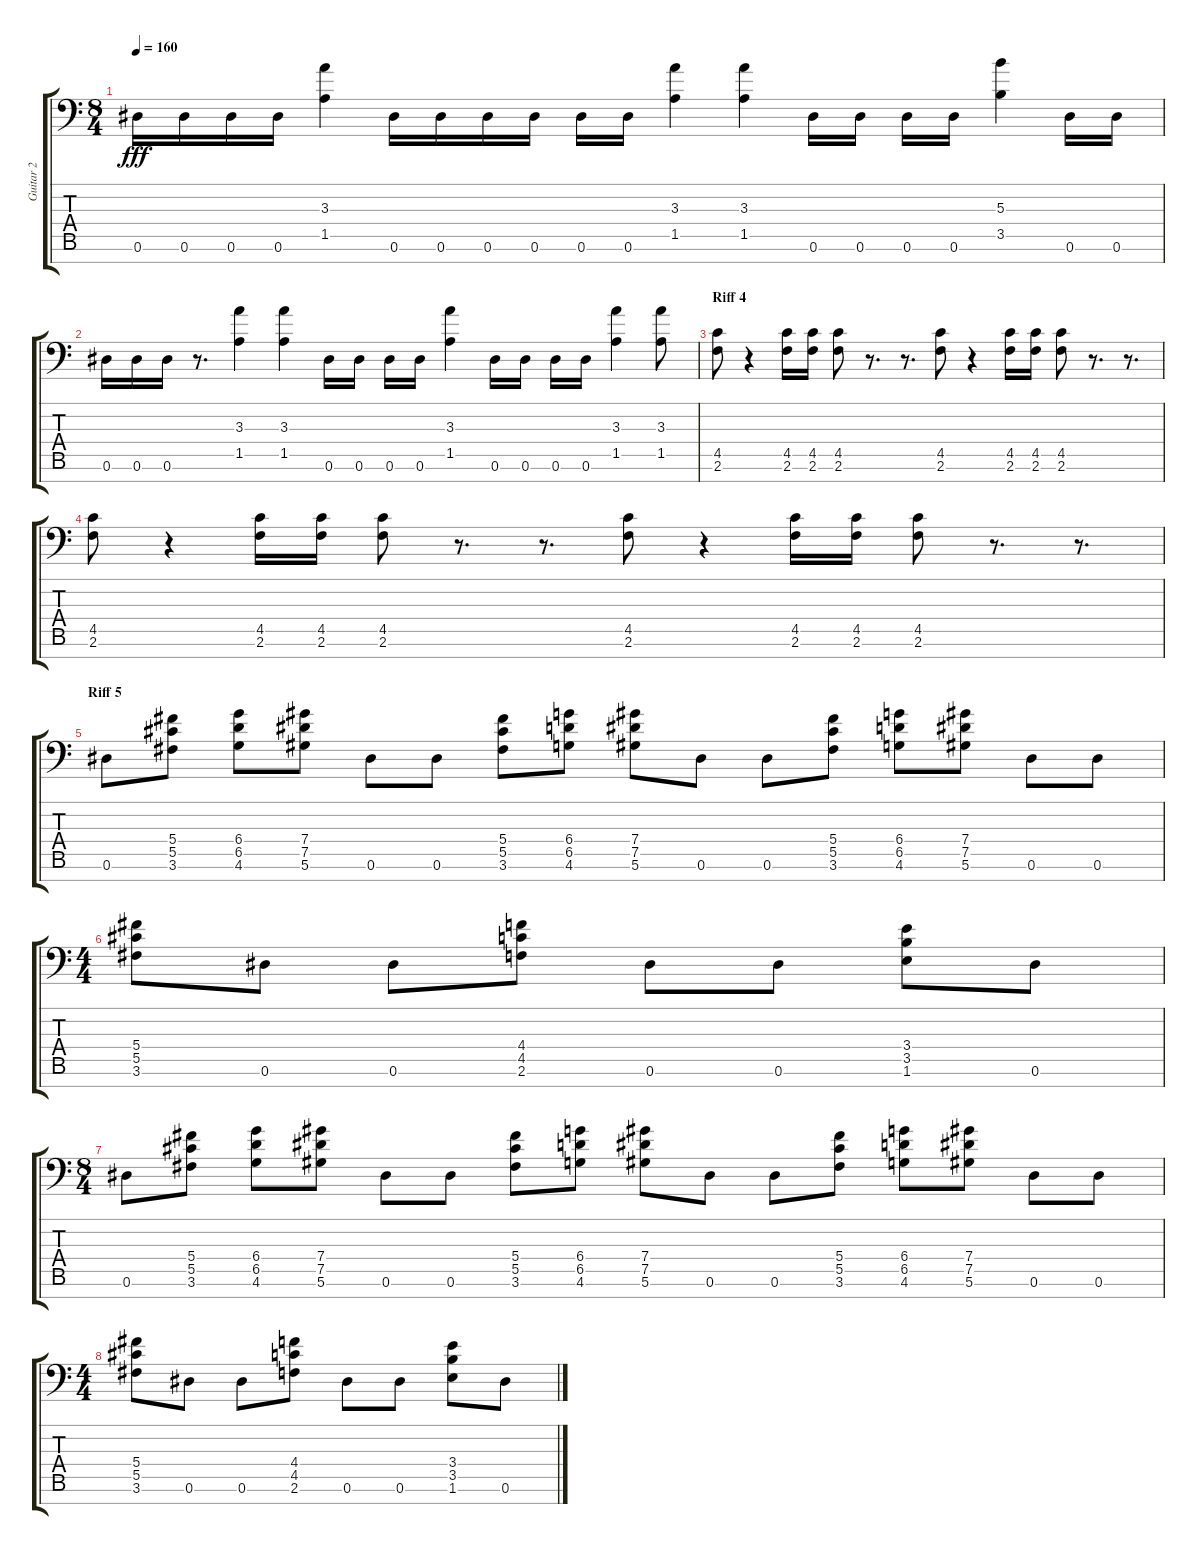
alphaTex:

\track ("Guitar 2" "Guitar 2") {instrument distortionguitar}
\staff {score tabs}
\tuning (Eb4 Bb3 Gb3 Db3 Ab2 Eb2 Bb1) {hide}
\ts (8 4)
\tempo 160
\clef f4
\ks c
0.6.16{dy fff} 0.6.16 0.6.16 0.6.16 (3.3 1.5).4 0.6.16 0.6.16 0.6.16 0.6.16 0.6.16 0.6.16 (3.3 1.5).4 (3.3 1.5).4 0.6.16 0.6.16 0.6.16 0.6.16 (5.3 3.5).4 0.6.16 0.6.16 |
0.6.16 0.6.16 0.6.16 r.8{d} (3.3 1.5).4 (3.3 1.5).4 0.6.16 0.6.16 0.6.16 0.6.16 (3.3 1.5).4 0.6.16 0.6.16 0.6.16 0.6.16 (3.3 1.5).4 (3.3 1.5).8 |
\section ("" "Riff 4")
(4.5 2.6).8 r.4 (4.5 2.6).16 (4.5 2.6).16 (4.5 2.6).8 r.8{d} r.8{d} (4.5 2.6).8 r.4 (4.5 2.6).16 (4.5 2.6).16 (4.5 2.6).8 r.8{d} r.8{d} |
(4.5 2.6).8 r.4 (4.5 2.6).16 (4.5 2.6).16 (4.5 2.6).8 r.8{d} r.8{d} (4.5 2.6).8 r.4 (4.5 2.6).16 (4.5 2.6).16 (4.5 2.6).8 r.8{d} r.8{d} |
\section ("" "Riff 5")
0.6.8 (5.4 5.5 3.6).8 (6.4 6.5 4.6).8 (7.4 7.5 5.6).8 0.6.8 0.6.8 (5.4 5.5 3.6).8 (6.4 6.5 4.6).8 (7.4 7.5 5.6).8 0.6.8 0.6.8 (5.4 5.5 3.6).8 (6.4 6.5 4.6).8 (7.4 7.5 5.6).8 0.6.8 0.6.8 |
\ts (4 4)
(5.4 5.5 3.6).8 0.6.8 0.6.8 (4.4 4.5 2.6).8 0.6.8 0.6.8 (3.4 3.5 1.6).8 0.6.8 |
\ts (8 4)
0.6.8 (5.4 5.5 3.6).8 (6.4 6.5 4.6).8 (7.4 7.5 5.6).8 0.6.8 0.6.8 (5.4 5.5 3.6).8 (6.4 6.5 4.6).8 (7.4 7.5 5.6).8 0.6.8 0.6.8 (5.4 5.5 3.6).8 (6.4 6.5 4.6).8 (7.4 7.5 5.6).8 0.6.8 0.6.8 |
\ts (4 4)
(5.4 5.5 3.6).8 0.6.8 0.6.8 (4.4 4.5 2.6).8 0.6.8 0.6.8 (3.4 3.5 1.6).8 0.6.8
